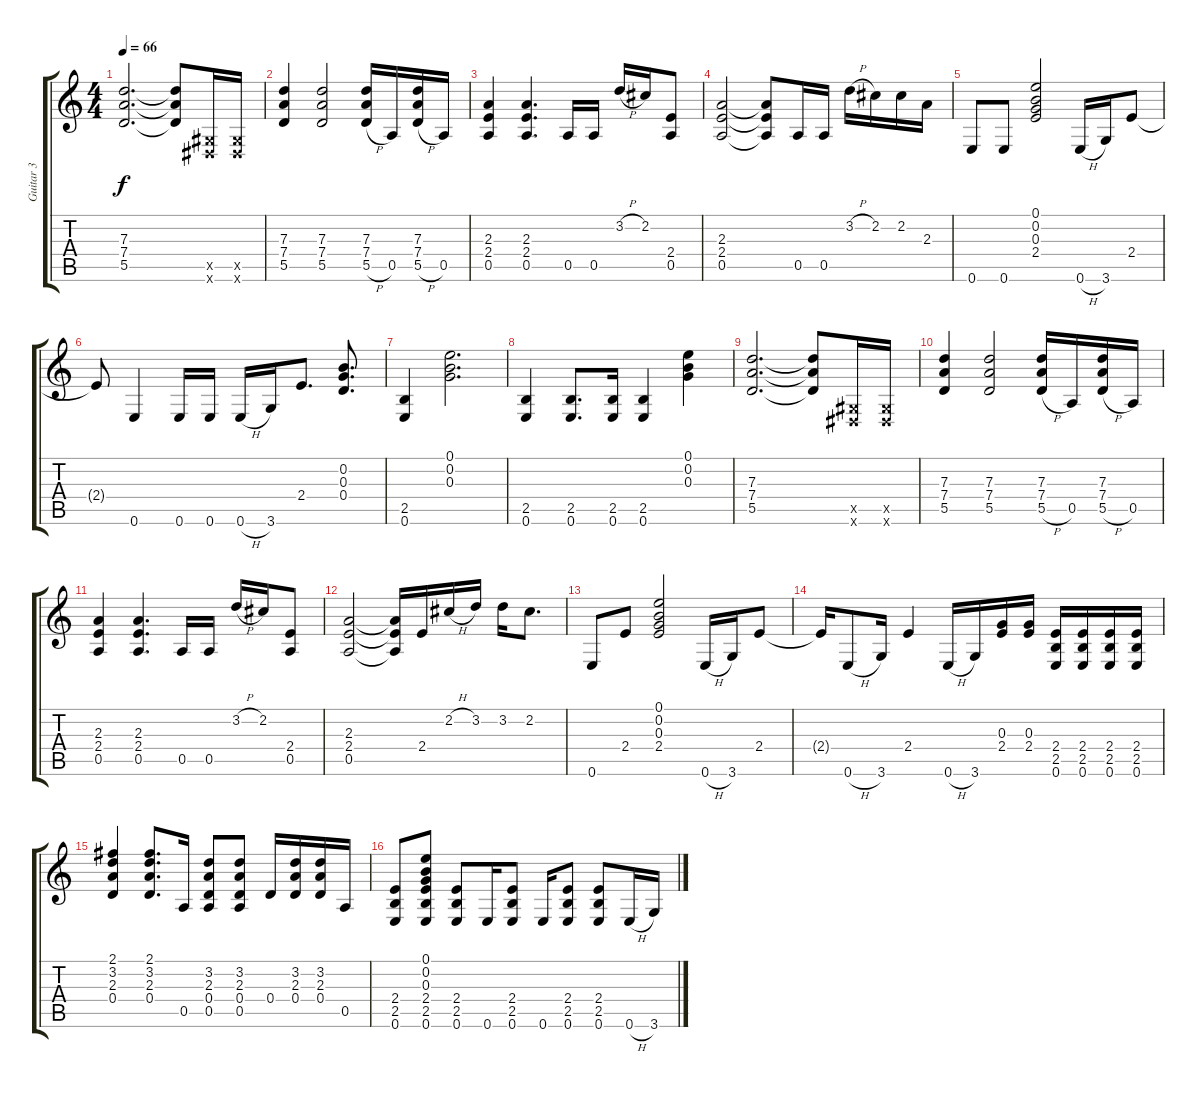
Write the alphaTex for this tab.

\track ("Guitar 3" "Guitar 3") {instrument overdrivenguitar}
\staff {score tabs}
\tuning (E4 B3 G3 D3 A2 E2) {hide}
\ts (4 4)
\tempo 66
\clef g2
\ks c
(7.3 7.4 5.5).2{d dy f} (7.3{t} 7.4{t} 5.5{t}).8 (-1.5{x} -1.6{x}).16 (-1.5{x} -1.6{x}).16 |
(7.3 7.4 5.5).4 (7.3 7.4 5.5).2 (7.3 7.4 5.5{h}).16 0.5.16 (7.3 7.4 5.5{h}).16 0.5.16 |
(2.3 2.4 0.5).4 (2.3 2.4 0.5).4{d} 0.5.16 0.5.16 3.2{h}.16 2.2.16 (2.4 0.5).8 |
(2.3 2.4 0.5).2 (2.3{t} 2.4{t} 0.5{t}).8 0.5.16 0.5.16 3.2{h}.16 2.2.16 2.2.16 2.3.16 |
0.6.8 0.6.8 (0.1 0.2 0.3 2.4).2 0.6{h}.16 3.6.16 2.4.8 |
2.4{t}.8 0.6.4 0.6.16 0.6.16 0.6{h}.16 3.6.16 2.4.8{d} (0.2 0.3 0.4).8{d} |
(2.5 0.6).4 (0.1 0.2 0.3).2{d} |
(2.5 0.6).4 (2.5 0.6).8{d} (2.5 0.6).16 (2.5 0.6).4 (0.1 0.2 0.3).4 |
(7.3 7.4 5.5).2{d} (7.3{t} 7.4{t} 5.5{t}).8 (-1.5{x} -1.6{x}).16 (-1.5{x} -1.6{x}).16 |
(7.3 7.4 5.5).4 (7.3 7.4 5.5).2 (7.3 7.4 5.5{h}).16 0.5.16 (7.3 7.4 5.5{h}).16 0.5.16 |
(2.3 2.4 0.5).4 (2.3 2.4 0.5).4{d} 0.5.16 0.5.16 3.2{h}.16 2.2.16 (2.4 0.5).8 |
(2.3 2.4 0.5).2 (2.3{t} 2.4{t} 0.5{t}).16 2.4.16 2.2{h}.16 3.2.16 3.2.16 2.2.8{d} |
0.6.8 2.4.8 (0.1 0.2 0.3 2.4).2 0.6{h}.16 3.6.16 2.4.8 |
2.4{t}.16 0.6{h}.8 3.6.16 2.4.4 0.6{h}.16 3.6.16 (0.3 2.4).16 (0.3 2.4).16 (2.4 2.5 0.6).16 (2.4 2.5 0.6).16 (2.4 2.5 0.6).16 (2.4 2.5 0.6).16 |
(2.1 3.2 2.3 0.4).4 (2.1 3.2 2.3 0.4).8{d} 0.5.16 (3.2 2.3 0.4 0.5).8 (3.2 2.3 0.4 0.5).8 0.4.16 (3.2 2.3 0.4).16 (3.2 2.3 0.4).16 0.5.16 |
(2.4 2.5 0.6).8 (0.1 0.2 0.3 2.4 2.5 0.6).8 (2.4 2.5 0.6).8 0.6.16 (2.4 2.5 0.6).8 0.6.16 (2.4 2.5 0.6).8 (2.4 2.5 0.6).8 0.6{h}.16 3.6.16
